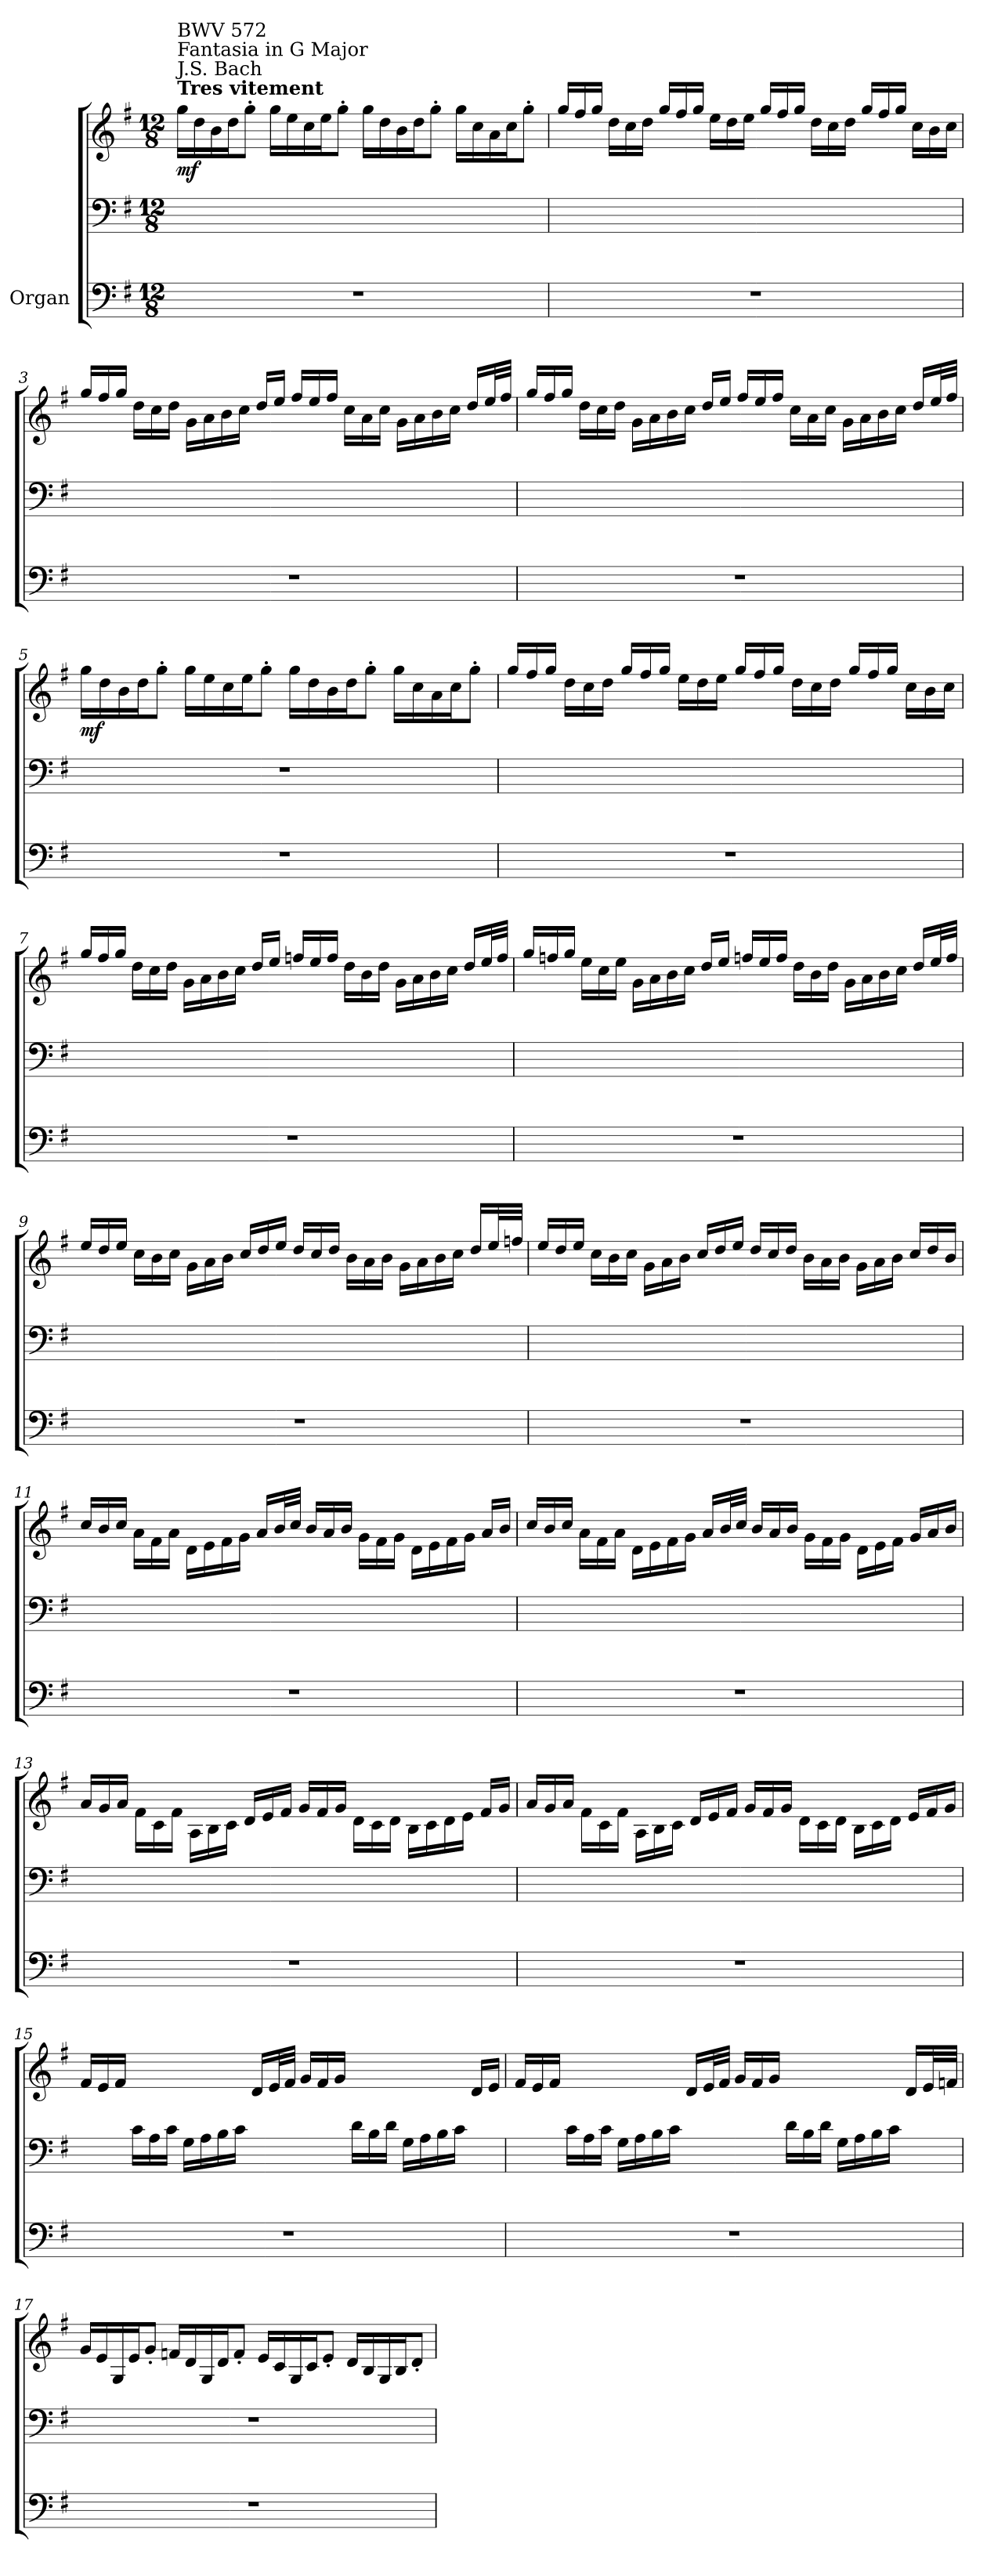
**kern	**kern	**kern	**dynam
*part1	*part1	*part1	*part1
*staff3	*staff2	*staff1	*staff1/2/3
*I"Organ	*	*	*
*clefF4	*clefF4	*clefG2	*
*k[f#]	*k[f#]	*k[f#]	*
*M12/8	*M12/8	*M12/8	*
*MM120	*MM120	*MM120	*
=1	=1	=1	=1
!	!	!LO:TX:a:B:t=Tres vitement	!
!	!	!LO:TX:a:t=J.S. Bach	!
!	!	!LO:TX:a:t=Fantasia in G Major	!
!	!	!LO:TX:a:t=BWV 572	!
!	!	!	!LO:DY:b
1.r	1.ryy	16gg\LL	mf
.	.	16dd\	.
.	.	16b\	.
.	.	16dd\J	.
.	.	8gg'\J	.
.	.	16gg\LL	.
.	.	16ee\	.
.	.	16cc\	.
.	.	16ee\J	.
.	.	8gg'\J	.
.	.	16gg\LL	.
.	.	16dd\	.
.	.	16b\	.
.	.	16dd\J	.
.	.	8gg'\J	.
.	.	16gg\LL	.
.	.	16cc\	.
.	.	16a\	.
.	.	16cc\J	.
.	.	8gg'\J	.
=2	=2	=2	=2
1.r	1.ryy	16gg/LL	.
.	.	16ff#/	.
.	.	16gg/JJ	.
.	.	16dd\LL	.
.	.	16cc\	.
.	.	16dd\JJ	.
.	.	16gg/LL	.
.	.	16ff#/	.
.	.	16gg/JJ	.
.	.	16ee\LL	.
.	.	16dd\	.
.	.	16ee\JJ	.
.	.	16gg/LL	.
.	.	16ff#/	.
.	.	16gg/JJ	.
.	.	16dd\LL	.
.	.	16cc\	.
.	.	16dd\JJ	.
.	.	16gg/LL	.
.	.	16ff#/	.
.	.	16gg/JJ	.
.	.	16cc\LL	.
.	.	16b\	.
.	.	16cc\JJ	.
!!LO:PB:g=z
=3	=3	=3	=3
1.r	1.ryy	16gg/LL	.
.	.	16ff#/	.
.	.	16gg/JJ	.
.	.	16dd\LL	.
.	.	16cc\	.
.	.	16dd\JJ	.
.	.	16g\LL	.
.	.	16a\	.
.	.	16b\	.
.	.	16cc\JJ	.
.	.	16dd/LL	.
.	.	16ee/JJ	.
.	.	16ff#/LL	.
.	.	16ee/	.
.	.	16ff#/JJ	.
.	.	16cc\LL	.
.	.	16a\	.
.	.	16cc\JJ	.
.	.	16g\LL	.
.	.	16a\	.
.	.	16b\	.
.	.	16cc\JJ	.
.	.	16dd/LL	.
.	.	32ee/L	.
.	.	32ff#/JJJ	.
=4	=4	=4	=4
1.r	1.ryy	16gg/LL	.
.	.	16ff#/	.
.	.	16gg/JJ	.
.	.	16dd\LL	.
.	.	16cc\	.
.	.	16dd\JJ	.
.	.	16g\LL	.
.	.	16a\	.
.	.	16b\	.
.	.	16cc\JJ	.
.	.	16dd/LL	.
.	.	16ee/JJ	.
.	.	16ff#/LL	.
.	.	16ee/	.
.	.	16ff#/JJ	.
.	.	16cc\LL	.
.	.	16a\	.
.	.	16cc\JJ	.
.	.	16g\LL	.
.	.	16a\	.
.	.	16b\	.
.	.	16cc\JJ	.
.	.	16dd/LL	.
.	.	32ee/L	.
.	.	32ff#/JJJ	.
!!LO:PB:g=z
=5	=5	=5	=5
!	!	!	!LO:DY:b
1.r	1.r	16gg\LL	mf
.	.	16dd\	.
.	.	16b\	.
.	.	16dd\J	.
.	.	8gg'\J	.
.	.	16gg\LL	.
.	.	16ee\	.
.	.	16cc\	.
.	.	16ee\J	.
.	.	8gg'\J	.
.	.	16gg\LL	.
.	.	16dd\	.
.	.	16b\	.
.	.	16dd\J	.
.	.	8gg'\J	.
.	.	16gg\LL	.
.	.	16cc\	.
.	.	16a\	.
.	.	16cc\J	.
.	.	8gg'\J	.
=6	=6	=6	=6
1.r	1.ryy	16gg/LL	.
.	.	16ff#/	.
.	.	16gg/JJ	.
.	.	16dd\LL	.
.	.	16cc\	.
.	.	16dd\JJ	.
.	.	16gg/LL	.
.	.	16ff#/	.
.	.	16gg/JJ	.
.	.	16ee\LL	.
.	.	16dd\	.
.	.	16ee\JJ	.
.	.	16gg/LL	.
.	.	16ff#/	.
.	.	16gg/JJ	.
.	.	16dd\LL	.
.	.	16cc\	.
.	.	16dd\JJ	.
.	.	16gg/LL	.
.	.	16ff#/	.
.	.	16gg/JJ	.
.	.	16cc\LL	.
.	.	16b\	.
.	.	16cc\JJ	.
!!LO:PB:g=z
=7	=7	=7	=7
1.r	1.ryy	16gg/LL	.
.	.	16ff#/	.
.	.	16gg/JJ	.
.	.	16dd\LL	.
.	.	16cc\	.
.	.	16dd\JJ	.
.	.	16g\LL	.
.	.	16a\	.
.	.	16b\	.
.	.	16cc\JJ	.
.	.	16dd/LL	.
.	.	16ee/JJ	.
.	.	16ffn/LL	.
.	.	16ee/	.
.	.	16ff/JJ	.
.	.	16dd\LL	.
.	.	16b\	.
.	.	16dd\JJ	.
.	.	16g\LL	.
.	.	16a\	.
.	.	16b\	.
.	.	16cc\JJ	.
.	.	16dd/LL	.
.	.	32ee/L	.
.	.	32ff/JJJ	.
=8	=8	=8	=8
1.r	1.ryy	16gg/LL	.
.	.	16ffn/	.
.	.	16gg/JJ	.
.	.	16ee\LL	.
.	.	16cc\	.
.	.	16ee\JJ	.
.	.	16g\LL	.
.	.	16a\	.
.	.	16b\	.
.	.	16cc\JJ	.
.	.	16dd/LL	.
.	.	16ee/JJ	.
.	.	16ffn/LL	.
.	.	16ee/	.
.	.	16ff/JJ	.
.	.	16dd\LL	.
.	.	16b\	.
.	.	16dd\JJ	.
.	.	16g\LL	.
.	.	16a\	.
.	.	16b\	.
.	.	16cc\JJ	.
.	.	16dd/LL	.
.	.	32ee/L	.
.	.	32ff/JJJ	.
!!LO:PB:g=z
=9	=9	=9	=9
1.r	1.ryy	16ee/LL	.
.	.	16dd/	.
.	.	16ee/JJ	.
.	.	16cc\LL	.
.	.	16b\	.
.	.	16cc\JJ	.
.	.	16g\LL	.
.	.	16a\	.
.	.	16b\JJ	.
.	.	16cc/LL	.
.	.	16dd/	.
.	.	16ee/JJ	.
.	.	16dd/LL	.
.	.	16cc/	.
.	.	16dd/JJ	.
.	.	16b\LL	.
.	.	16a\	.
.	.	16b\JJ	.
.	.	16g\LL	.
.	.	16a\	.
.	.	16b\	.
.	.	16cc\JJ	.
.	.	16dd/LL	.
.	.	32ee/L	.
.	.	32ffn/JJJ	.
=10	=10	=10	=10
1.r	1.ryy	16ee/LL	.
.	.	16dd/	.
.	.	16ee/JJ	.
.	.	16cc\LL	.
.	.	16b\	.
.	.	16cc\JJ	.
.	.	16g\LL	.
.	.	16a\	.
.	.	16b\JJ	.
.	.	16cc/LL	.
.	.	16dd/	.
.	.	16ee/JJ	.
.	.	16dd/LL	.
.	.	16cc/	.
.	.	16dd/JJ	.
.	.	16b\LL	.
.	.	16a\	.
.	.	16b\JJ	.
.	.	16g\LL	.
.	.	16a\	.
.	.	16b\JJ	.
.	.	16cc/LL	.
.	.	16dd/	.
.	.	16b/JJ	.
!!LO:PB:g=z
=11	=11	=11	=11
1.r	1.ryy	16cc/LL	.
.	.	16b/	.
.	.	16cc/JJ	.
.	.	16a\LL	.
.	.	16f#\	.
.	.	16a\JJ	.
.	.	16d\LL	.
.	.	16e\	.
.	.	16f#\	.
.	.	16g\JJ	.
.	.	16a/LL	.
.	.	32b/L	.
.	.	32cc/JJJ	.
.	.	16b/LL	.
.	.	16a/	.
.	.	16b/JJ	.
.	.	16g\LL	.
.	.	16f#\	.
.	.	16g\JJ	.
.	.	16d\LL	.
.	.	16e\	.
.	.	16f#\	.
.	.	16g\JJ	.
.	.	16a/LL	.
.	.	16b/JJ	.
=12	=12	=12	=12
1.r	1.ryy	16cc/LL	.
.	.	16b/	.
.	.	16cc/JJ	.
.	.	16a\LL	.
.	.	16f#\	.
.	.	16a\JJ	.
.	.	16d\LL	.
.	.	16e\	.
.	.	16f#\	.
.	.	16g\JJ	.
.	.	16a/LL	.
.	.	32b/L	.
.	.	32cc/JJJ	.
.	.	16b/LL	.
.	.	16a/	.
.	.	16b/JJ	.
.	.	16g\LL	.
.	.	16f#\	.
.	.	16g\JJ	.
.	.	16d\LL	.
.	.	16e\	.
.	.	16f#\JJ	.
.	.	16g/LL	.
.	.	16a/	.
.	.	16b/JJ	.
!!LO:PB:g=z
=13	=13	=13	=13
1.r	1.ryy	16a/LL	.
.	.	16g/	.
.	.	16a/JJ	.
.	.	16f#\LL	.
.	.	16c\	.
.	.	16f#\JJ	.
.	.	16A\LL	.
.	.	16B\	.
.	.	16c\JJ	.
.	.	16d/LL	.
.	.	16e/	.
.	.	16f#/JJ	.
.	.	16g/LL	.
.	.	16f#/	.
.	.	16g/JJ	.
.	.	16d\LL	.
.	.	16c\	.
.	.	16d\JJ	.
.	.	16B\LL	.
.	.	16c\	.
.	.	16d\	.
.	.	16e\JJ	.
.	.	16f#/LL	.
.	.	16g/JJ	.
=14	=14	=14	=14
1.r	1.ryy	16a/LL	.
.	.	16g/	.
.	.	16a/JJ	.
.	.	16f#\LL	.
.	.	16c\	.
.	.	16f#\JJ	.
.	.	16A\LL	.
.	.	16B\	.
.	.	16c\JJ	.
.	.	16d/LL	.
.	.	16e/	.
.	.	16f#/JJ	.
.	.	16g/LL	.
.	.	16f#/	.
.	.	16g/JJ	.
.	.	16d\LL	.
.	.	16c\	.
.	.	16d\JJ	.
.	.	16B\LL	.
.	.	16c\	.
.	.	16d\JJ	.
.	.	16e/LL	.
.	.	16f#/	.
.	.	16g/JJ	.
!!LO:PB:g=z
=15	=15	=15	=15
1.r	8.ryy	16f#/LL	.
.	.	16e/	.
.	.	16f#/JJ	.
.	16c\LL	8.ryy	.
.	16A\	.	.
.	16c\JJ	.	.
.	16G\LL	4ryy	.
.	16A\	.	.
.	16B\	.	.
.	16c\JJ	.	.
.	4ryy	16d/LL	.
.	.	32e/L	.
.	.	32f#/JJJ	.
.	.	16g/LL	.
.	.	16f#/	.
.	16ryy	16g/JJ	.
.	16d\LL	16ryy	.
.	16B\	4.ryy	.
.	16d\JJ	.	.
.	16G\LL	.	.
.	16A\	.	.
.	16B\	.	.
.	16c\JJ	.	.
.	8ryy	16d/LL	.
.	.	16e/JJ	.
=16	=16	=16	=16
1.r	8.ryy	16f#/LL	.
.	.	16e/	.
.	.	16f#/JJ	.
.	16c\LL	8.ryy	.
.	16A\	.	.
.	16c\JJ	.	.
.	16G\LL	4ryy	.
.	16A\	.	.
.	16B\	.	.
.	16c\JJ	.	.
.	4ryy	16d/LL	.
.	.	32e/L	.
.	.	32f#/JJJ	.
.	.	16g/LL	.
.	.	16f#/	.
.	16ryy	16g/JJ	.
.	16d\LL	16ryy	.
.	16B\	4.ryy	.
.	16d\JJ	.	.
.	16G\LL	.	.
.	16A\	.	.
.	16B\	.	.
.	16c\JJ	.	.
.	8ryy	16d/LL	.
.	.	32e/L	.
.	.	32fn/JJJ	.
!!LO:PB:g=z
=17	=17	=17	=17
1.r	1.r	16g/LL	.
.	.	16e/	.
.	.	16G/	.
.	.	16e/J	.
.	.	8g'/J	.
.	.	16fn/LL	.
.	.	16d/	.
.	.	16G/	.
.	.	16d/J	.
.	.	8f'/J	.
.	.	16e/LL	.
.	.	16c/	.
.	.	16G/	.
.	.	16c/J	.
.	.	8e'/J	.
.	.	16d/LL	.
.	.	16B/	.
.	.	16G/	.
.	.	16B/J	.
.	.	8d'/J	.
=	=	=	=
*-	*-	*-	*-
